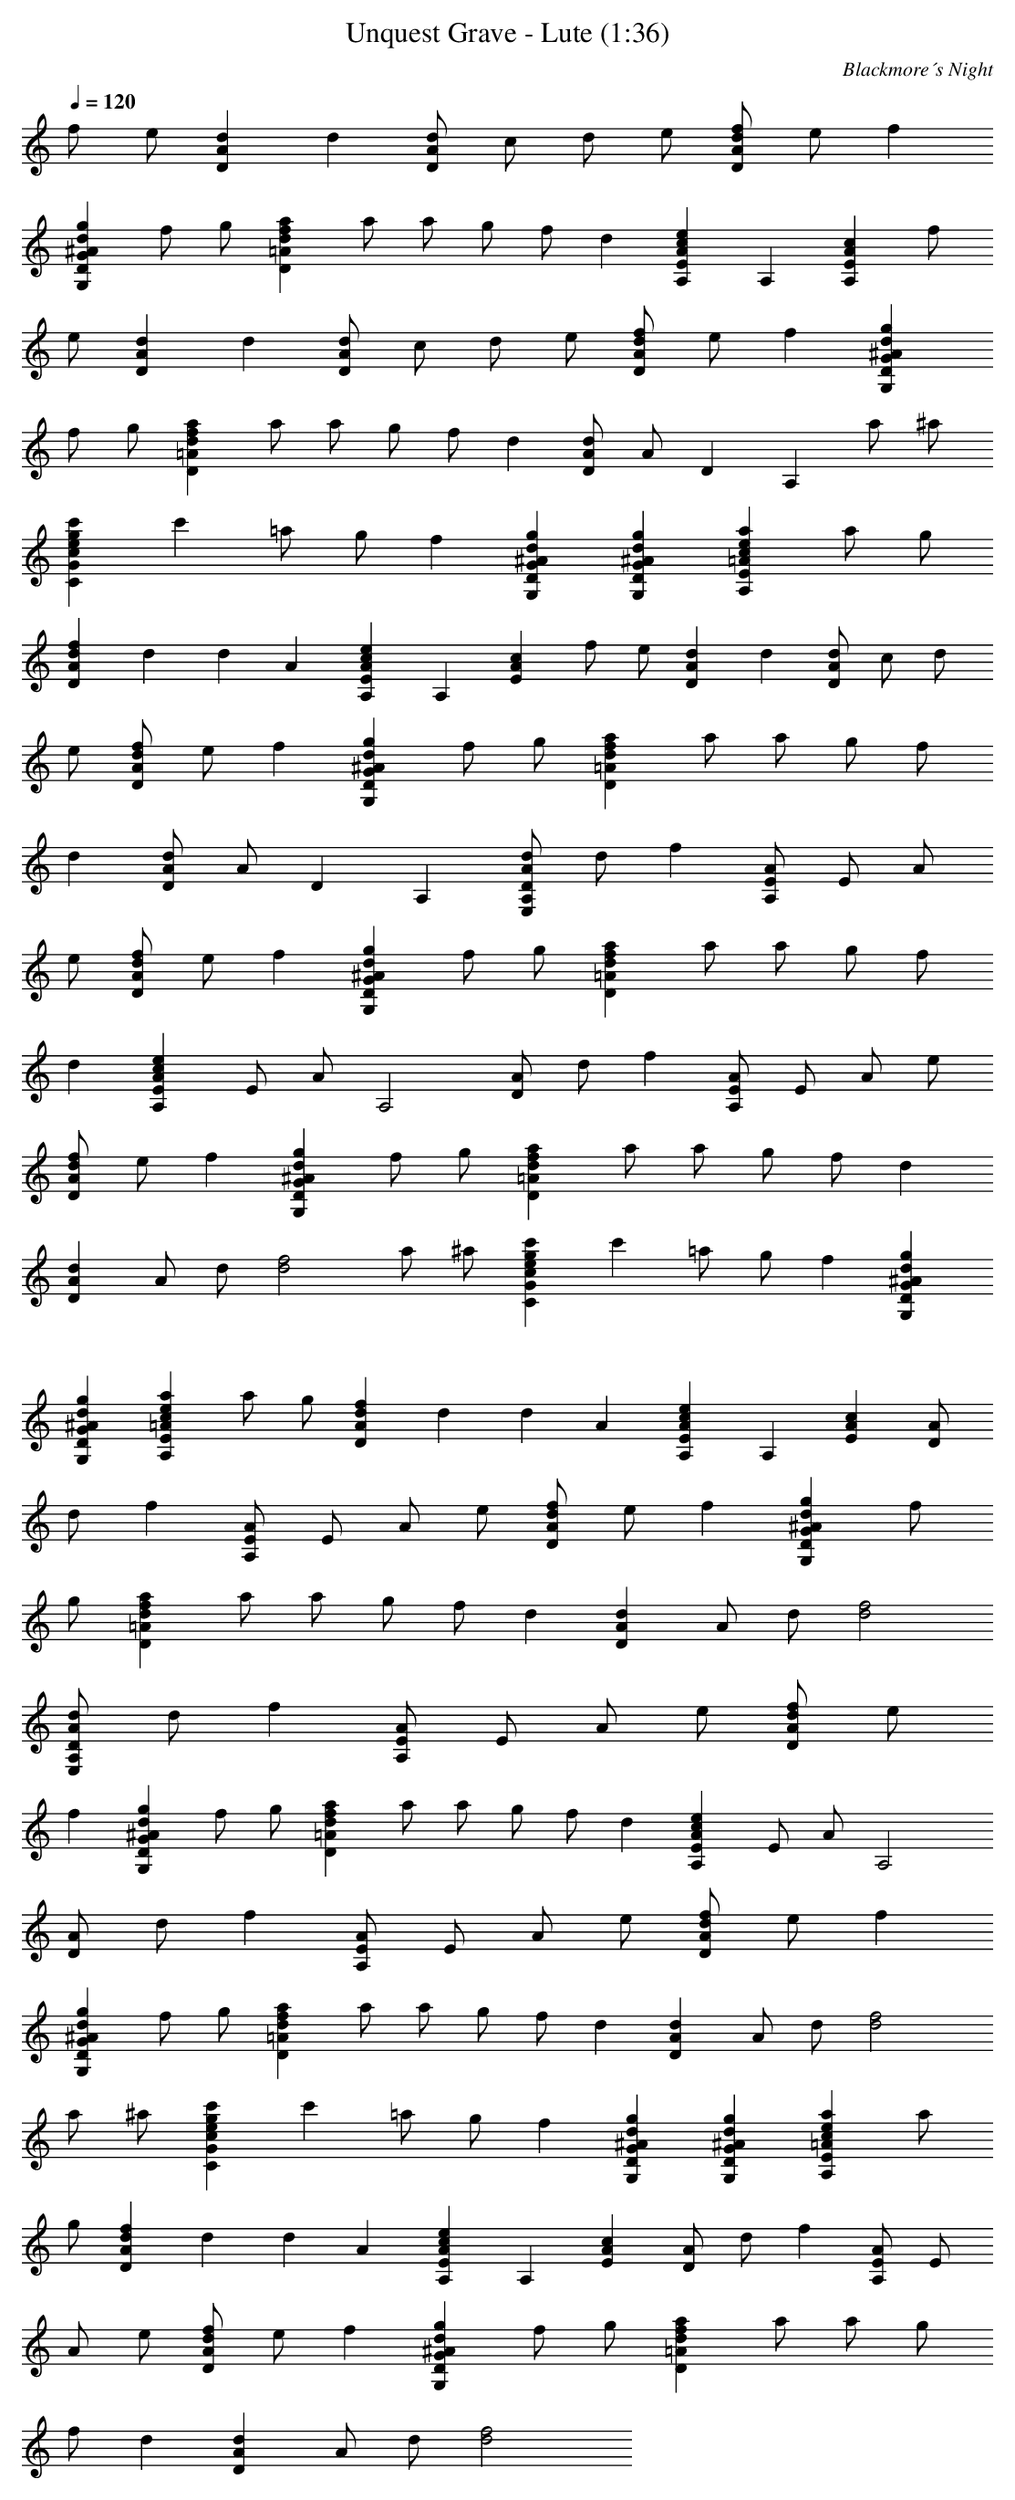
X:1
T:Unquest Grave - Lute (1:36)
C:Blackmore´s Night
L:1/4
Q:120
K:C
f/2 e/2 [dAD] d [d/2A/2D/2] c/2 d/2 e/2 [f/2d/2A/2D/2] e/2 f
[gd^AGDG,] f/2 g/2 [afd=AD] a/2 a/2 g/2 f/2 d [ecAEA,] A, [cAEA,] f/2
e/2 [dAD] d [d/2A/2D/2] c/2 d/2 e/2 [f/2d/2A/2D/2] e/2 f [gd^AGDG,]
f/2 g/2 [afd=AD] a/2 a/2 g/2 f/2 d [d/2A/2D/2] A/2 D A, a/2 ^a/2
[c'gecGC] c' =a/2 g/2 f [gd^AGDG,] [gd^AGDG,] [aec=AEA,] a/2 g/2
[fdAD] d d A [ecAEA,] A, [cAE] f/2 e/2 [dAD] d [d/2A/2D/2] c/2 d/2
e/2 [f/2d/2A/2D/2] e/2 f [gd^AGDG,] f/2 g/2 [afd=AD] a/2 a/2 g/2 f/2
d [d/2A/2D/2] A/2 D A, [d/2A/2D/2A,/2E,/2] d/2 f [A/2E/2A,/2] E/2 A/2
e/2 [f/2d/2A/2D/2] e/2 f [gd^AGDG,] f/2 g/2 [afd=AD] a/2 a/2 g/2 f/2
d [ecAEA,] E/2 A/2 A,2 [A/2D/2] d/2 f [A/2E/2A,/2] E/2 A/2 e/2
[f/2d/2A/2D/2] e/2 f [gd^AGDG,] f/2 g/2 [afd=AD] a/2 a/2 g/2 f/2 d
[dAD] A/2 d/2 [f2d2] a/2 ^a/2 [c'gecGC] c' =a/2 g/2 f [gd^AGDG,]
[gd^AGDG,] [aec=AEA,] a/2 g/2 [fdAD] d d A [ecAEA,] A, [cAE] [A/2D/2]
d/2 f [A/2E/2A,/2] E/2 A/2 e/2 [f/2d/2A/2D/2] e/2 f [gd^AGDG,] f/2
g/2 [afd=AD] a/2 a/2 g/2 f/2 d [dAD] A/2 d/2 [f2d2]
[d/2A/2D/2A,/2E,/2] d/2 f [A/2E/2A,/2] E/2 A/2 e/2 [f/2d/2A/2D/2] e/2
f [gd^AGDG,] f/2 g/2 [afd=AD] a/2 a/2 g/2 f/2 d [ecAEA,] E/2 A/2 A,2
[A/2D/2] d/2 f [A/2E/2A,/2] E/2 A/2 e/2 [f/2d/2A/2D/2] e/2 f
[gd^AGDG,] f/2 g/2 [afd=AD] a/2 a/2 g/2 f/2 d [dAD] A/2 d/2 [f2d2]
a/2 ^a/2 [c'gecGC] c' =a/2 g/2 f [gd^AGDG,] [gd^AGDG,] [aec=AEA,] a/2
g/2 [fdAD] d d A [ecAEA,] A, [cAE] [A/2D/2] d/2 f [A/2E/2A,/2] E/2
A/2 e/2 [f/2d/2A/2D/2] e/2 f [gd^AGDG,] f/2 g/2 [afd=AD] a/2 a/2 g/2
f/2 d [dAD] A/2 d/2 [f2d2]
